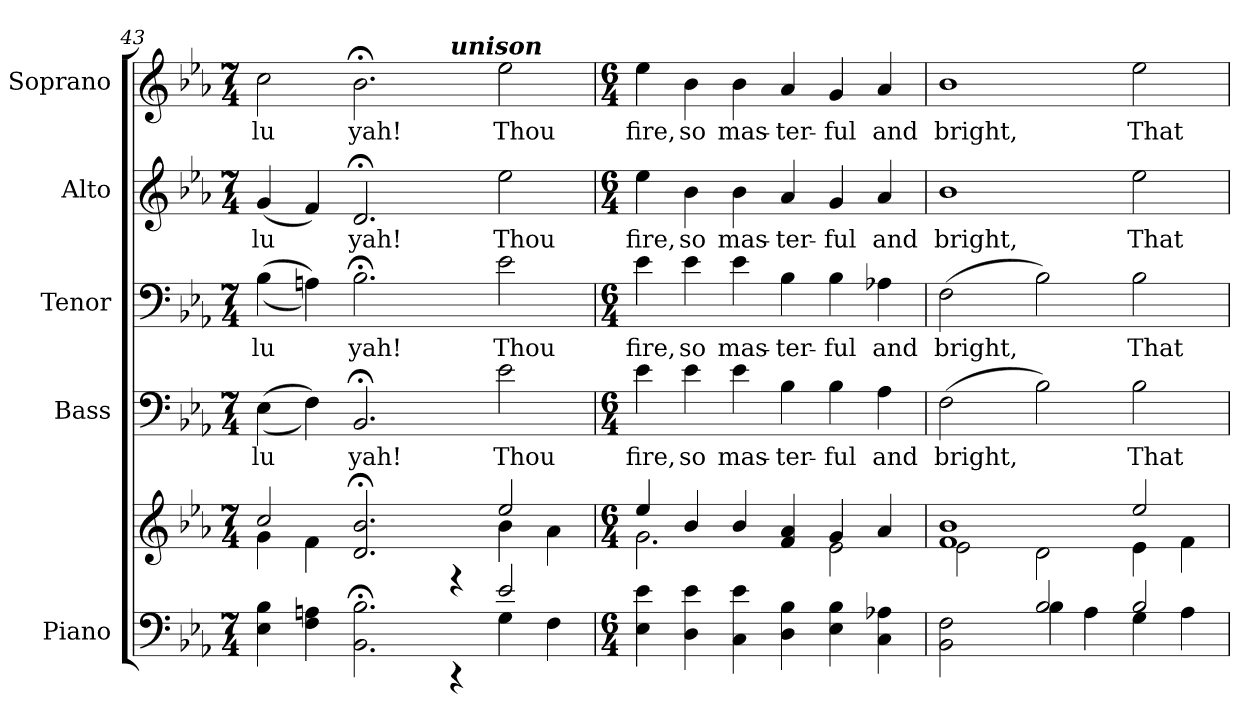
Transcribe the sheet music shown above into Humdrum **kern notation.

**kern	**kern	**kern	**text	**kern	**text	**kern	**text	**kern	**text
*part5	*part5	*part4	*part4	*part3	*part3	*part2	*part2	*part1	*part1
*staff6	*staff5	*staff4	*staff4	*staff3	*staff3	*staff2	*staff2	*staff1	*staff1
*I"Piano	*	*I"Bass	*	*I"Tenor	*	*I"Alto	*	*I"Soprano	*
*I'Pno.	*	*I'B.	*	*I'T.	*	*I'A.	*	*I'S.	*
*clefF4	*clefG2	*clefF4	*	*clefF4	*	*clefG2	*	*clefG2	*
*k[b-e-a-]	*k[b-e-a-]	*k[b-e-a-]	*	*k[b-e-a-]	*	*k[b-e-a-]	*	*k[b-e-a-]	*
*E-:	*E-:	*E-:	*	*E-:	*	*E-:	*	*E-:	*
*M7/4	*M7/4	*M7/4	*	*M7/4	*	*M7/4	*	*M7/4	*
=43	=43	=43	=43	=43	=43	=43	=43	=43	=43
*^	*^	*	*	*	*	*	*	*	*
!	!	!	!	!	!LO:LY:b:color=#000000	!	!	!	!	!	!
!	!	!	!	!	!	!	!LO:LY:b:color=#000000	!	!	!	!
!	!	!	!	!	!	!	!	!	!LO:LY:b:color=#000000	!	!
!	!	!	!	!	!	!	!	!	!	!	!LO:LY:b:color=#000000
*	*	*	*	*	*	*	*	*	*	*^	*
4E-i\ 4B-i	2.ryy	2cci/	4gi\	((4E-i\	lu	((4B-i\	lu	(4gi/	lu	2cci\	1ryy	lu
4Fi\ 4Ani	.	.	4fi\	4Fi\))	.	4Ani\))	.	4fi/)	.	.	.	.
!	!	!	!	!	!LO:LY:b:color=#000000	!	!	!	!	!	!	!
!	!	!	!	!	!	!	!LO:LY:b:color=#000000	!	!	!	!	!
!	!	!	!	!	!	!	!	!	!LO:LY:b:color=#000000	!	!	!
!	!	!	!	!	!	!	!	!	!	!	!	!LO:LY:b:color=#000000
2.BB-i\; 2.B-i;	.	2.di/; 2.b-i;	4ryy	2.BB-;i/	yah!	2.B-;i\	yah!	2.d;i/	yah!	2.b-;i\	.	yah!
.	4ryy	.	4ryy	.	.	.	.	.	.	.	.	.
!	!	!	!	!	!	!	!	!	!	!	!LO:TX:a:Bi:t=unison	!
.	4r	.	4r	.	.	.	.	.	.	.	2.ryy	.
!	!	!	!	!	!LO:LY:b:color=#000000	!	!	!	!	!	!	!
!	!	!	!	!	!	!	!LO:LY:b:color=#000000	!	!	!	!	!
!	!	!	!	!	!	!	!	!	!LO:LY:b:color=#000000	!	!	!
!	!	!	!	!	!	!	!	!	!	!	!	!LO:LY:b:color=#000000
2e-i/	4Gi\	2ee-i/	4b-i\	2e-i\	Thou	2e-i\	Thou	2ee-i\	Thou	2ee-i\	.	Thou
.	4Fi\	.	4a-i\	.	.	.	.	.	.	.	.	.
*v	*v	*	*	*	*	*	*	*	*	*v	*v	*
=44	=44	=44	=44	=44	=44	=44	=44	=44	=44	=44
*M6/4	*M6/4	*	*M6/4	*	*M6/4	*	*M6/4	*	*M6/4	*
*^	*	*	*	*	*	*	*	*	*^	*
!	!	!	!	!	!LO:LY:b:color=#000000	!	!	!	!	!	!	!
*v	*v	*	*	*	*	*	*	*	*	*v	*v	*
*^	*	*	*	*	*	*	*	*	*^	*
!	!	!	!	!	!	!	!LO:LY:b:color=#000000	!	!	!	!	!
*v	*v	*	*	*	*	*	*	*	*	*v	*v	*
*^	*	*	*	*	*	*	*	*	*^	*
!	!	!	!	!	!	!	!	!	!LO:LY:b:color=#000000	!	!	!
*v	*v	*	*	*	*	*	*	*	*	*v	*v	*
*^	*	*	*	*	*	*	*	*	*^	*
!	!	!	!	!	!	!	!	!	!	!	!	!LO:LY:b:color=#000000
*v	*v	*	*	*	*	*	*	*	*	*v	*v	*
4E-i\ 4e-i	4ee-i/	2.gi\	4e-i\	fire,	4e-i\	fire,	4ee-i\	fire,	4ee-i\	fire,
!	!	!	!	!LO:LY:b:color=#000000	!	!	!	!	!	!
!	!	!	!	!	!	!LO:LY:b:color=#000000	!	!	!	!
!	!	!	!	!	!	!	!	!LO:LY:b:color=#000000	!	!
!	!	!	!	!	!	!	!	!	!	!LO:LY:b:color=#000000
4Di\ 4e-i	4b-i/	.	4e-i\	so	4e-i\	so	4b-i\	so	4b-i\	so
!	!	!	!	!LO:LY:b:color=#000000	!	!	!	!	!	!
!	!	!	!	!	!	!LO:LY:b:color=#000000	!	!	!	!
!	!	!	!	!	!	!	!	!LO:LY:b:color=#000000	!	!
!	!	!	!	!	!	!	!	!	!	!LO:LY:b:color=#000000
4Ci\ 4e-i	4b-i/	.	4e-i\	mas-	4e-i\	mas-	4b-i\	mas-	4b-i\	mas-
!	!	!	!	!LO:LY:b:color=#000000	!	!	!	!	!	!
!	!	!	!	!	!	!LO:LY:b:color=#000000	!	!	!	!
!	!	!	!	!	!	!	!	!LO:LY:b:color=#000000	!	!
!	!	!	!	!	!	!	!	!	!	!LO:LY:b:color=#000000
4Di\ 4B-i	4fi/ 4a-i	4ryy	4B-i\	-ter-	4B-i\	-ter-	4a-i/	-ter-	4a-i/	-ter-
!	!	!	!	!LO:LY:b:color=#000000	!	!	!	!	!	!
!	!	!	!	!	!	!LO:LY:b:color=#000000	!	!	!	!
!	!	!	!	!	!	!	!	!LO:LY:b:color=#000000	!	!
!	!	!	!	!	!	!	!	!	!	!LO:LY:b:color=#000000
4E-i\ 4B-i	4gi/	2e-i\	4B-i\	-ful	4B-i\	-ful	4gi/	-ful	4gi/	-ful
!	!	!	!	!LO:LY:b:color=#000000	!	!	!	!	!	!
!	!	!	!	!	!	!LO:LY:b:color=#000000	!	!	!	!
!	!	!	!	!	!	!	!	!LO:LY:b:color=#000000	!	!
!	!	!	!	!	!	!	!	!	!	!LO:LY:b:color=#000000
4Ci\ 4A-Xi	4a-i/	.	4A-i\	and	4A-Xi\	and	4a-i/	and	4a-i/	and
!!LO:PB:g=z
=45	=45	=45	=45	=45	=45	=45	=45	=45	=45	=45
*^	*	*	*	*	*	*	*	*	*	*
!	!	!	!	!	!LO:LY:b:color=#000000	!	!	!	!	!	!
!	!	!	!	!	!	!	!LO:LY:b:color=#000000	!	!	!	!
!	!	!	!	!	!	!	!	!	!LO:LY:b:color=#000000	!	!
!	!	!	!	!	!	!	!	!	!	!	!LO:LY:b:color=#000000
2BB-i\ 2Fi	4ryy	1fi 1b-i	2e-i\	(2Fi\	bright,	(2Fi\	bright,	1b-i	bright,	1b-i	bright,
.	4ryy	.	.	.	.	.	.	.	.	.	.
2B-i/	4B-i\	.	2di\	2B-i\)	.	2B-i\)	.	.	.	.	.
.	4A-i\	.	.	.	.	.	.	.	.	.	.
!	!	!	!	!	!LO:LY:b:color=#000000	!	!	!	!	!	!
!	!	!	!	!	!	!	!LO:LY:b:color=#000000	!	!	!	!
!	!	!	!	!	!	!	!	!	!LO:LY:b:color=#000000	!	!
!	!	!	!	!	!	!	!	!	!	!	!LO:LY:b:color=#000000
2B-i/	4Gi\	2ee-i/	4e-i\	2B-i\	That	2B-i\	That	2ee-i\	That	2ee-i\	That
.	4A-i\	.	4fi\	.	.	.	.	.	.	.	.
*v	*v	*	*	*	*	*	*	*	*	*	*
*	*v	*v	*	*	*	*	*	*	*	*
=	=	=	=	=	=	=	=	=	=
*-	*-	*-	*-	*-	*-	*-	*-	*-	*-
